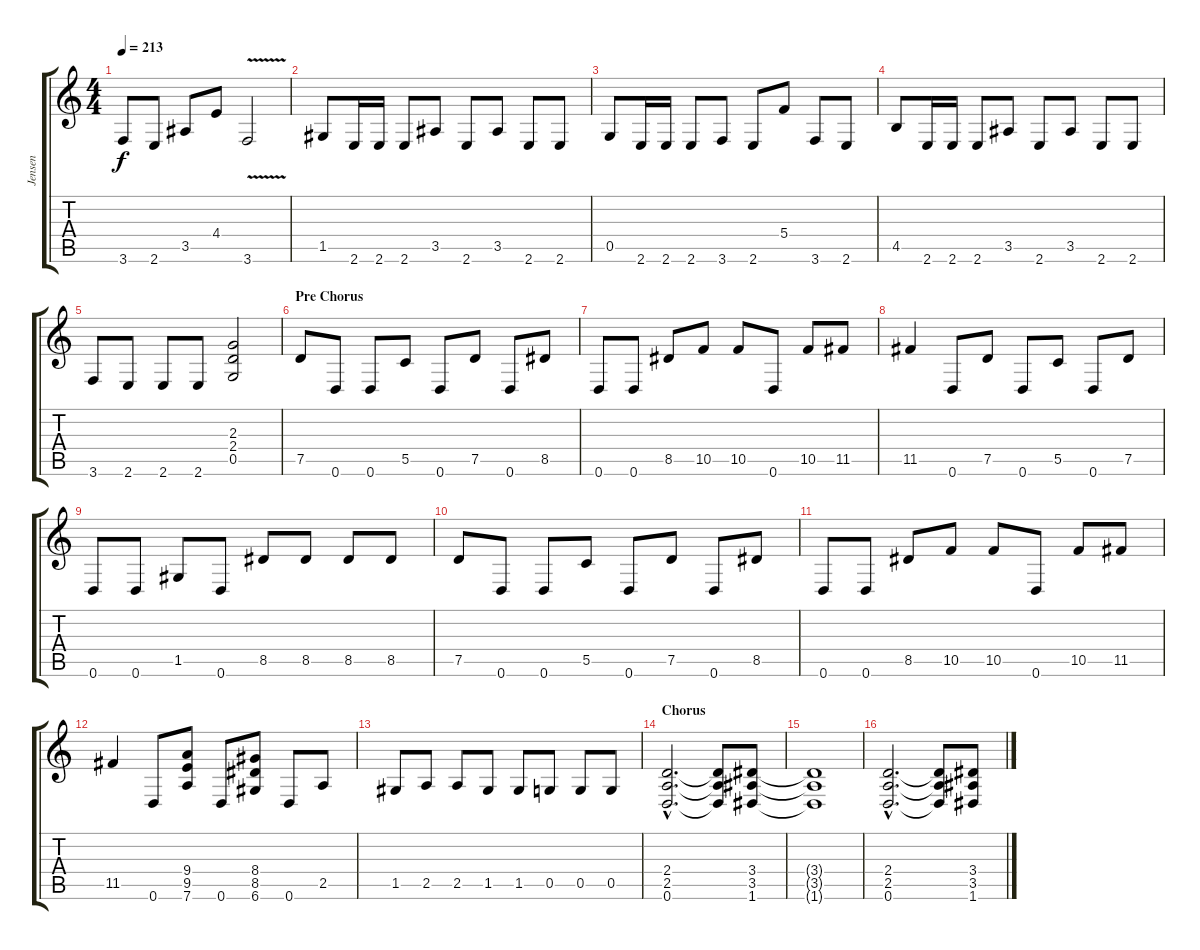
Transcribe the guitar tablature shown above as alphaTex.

\track ("Jensen" "Jensen") {instrument distortionguitar}
\staff {score tabs}
\tuning (D4 A3 F3 C3 G2 D2) {hide}
\ts (4 4)
\tempo 213
\clef g2
\ks c
3.6.8{dy f} 2.6.8 3.5.8 4.4.8 3.6{v}.2 |
1.5.8 2.6.16 2.6.16 2.6.8 3.5.8 2.6.8 3.5.8 2.6.8 2.6.8 |
0.5.8 2.6.16 2.6.16 2.6.8 3.6.8 2.6.8 5.4.8 3.6.8 2.6.8 |
4.5.8 2.6.16 2.6.16 2.6.8 3.5.8 2.6.8 3.5.8 2.6.8 2.6.8 |
3.6.8 2.6.8 2.6.8 2.6.8 (2.3 2.4 0.5).2 |
\section ("" "Pre Chorus")
7.5.8 0.6.8 0.6.8 5.5.8 0.6.8 7.5.8 0.6.8 8.5.8 |
0.6.8 0.6.8 8.5.8 10.5.8 10.5.8 0.6.8 10.5.8 11.5.8 |
11.5.4 0.6.8 7.5.8 0.6.8 5.5.8 0.6.8 7.5.8 |
0.6.8 0.6.8 1.5.8 0.6.8 8.5.8 8.5.8 8.5.8 8.5.8 |
7.5.8 0.6.8 0.6.8 5.5.8 0.6.8 7.5.8 0.6.8 8.5.8 |
0.6.8 0.6.8 8.5.8 10.5.8 10.5.8 0.6.8 10.5.8 11.5.8 |
11.5.4 0.6.8 (9.4 9.5 7.6).8 0.6.8 (8.4 8.5 6.6).8 0.6.8 2.5.8 |
1.5.8 2.5.8 2.5.8 1.5.8 1.5.8 0.5.8 0.5.8 0.5.8 |
\section ("" "Chorus")
(2.4{hac} 2.5{hac} 0.6{hac}).2{d} (2.4{t} 2.5{t} 0.6{t}).8 (3.4 3.5 1.6).8 |
(3.4{t} 3.5{t} 1.6{t}).1 |
(2.4{hac} 2.5{hac} 0.6{hac}).2{d} (2.4{t} 2.5{t} 0.6{t}).8 (3.4 3.5 1.6).8
